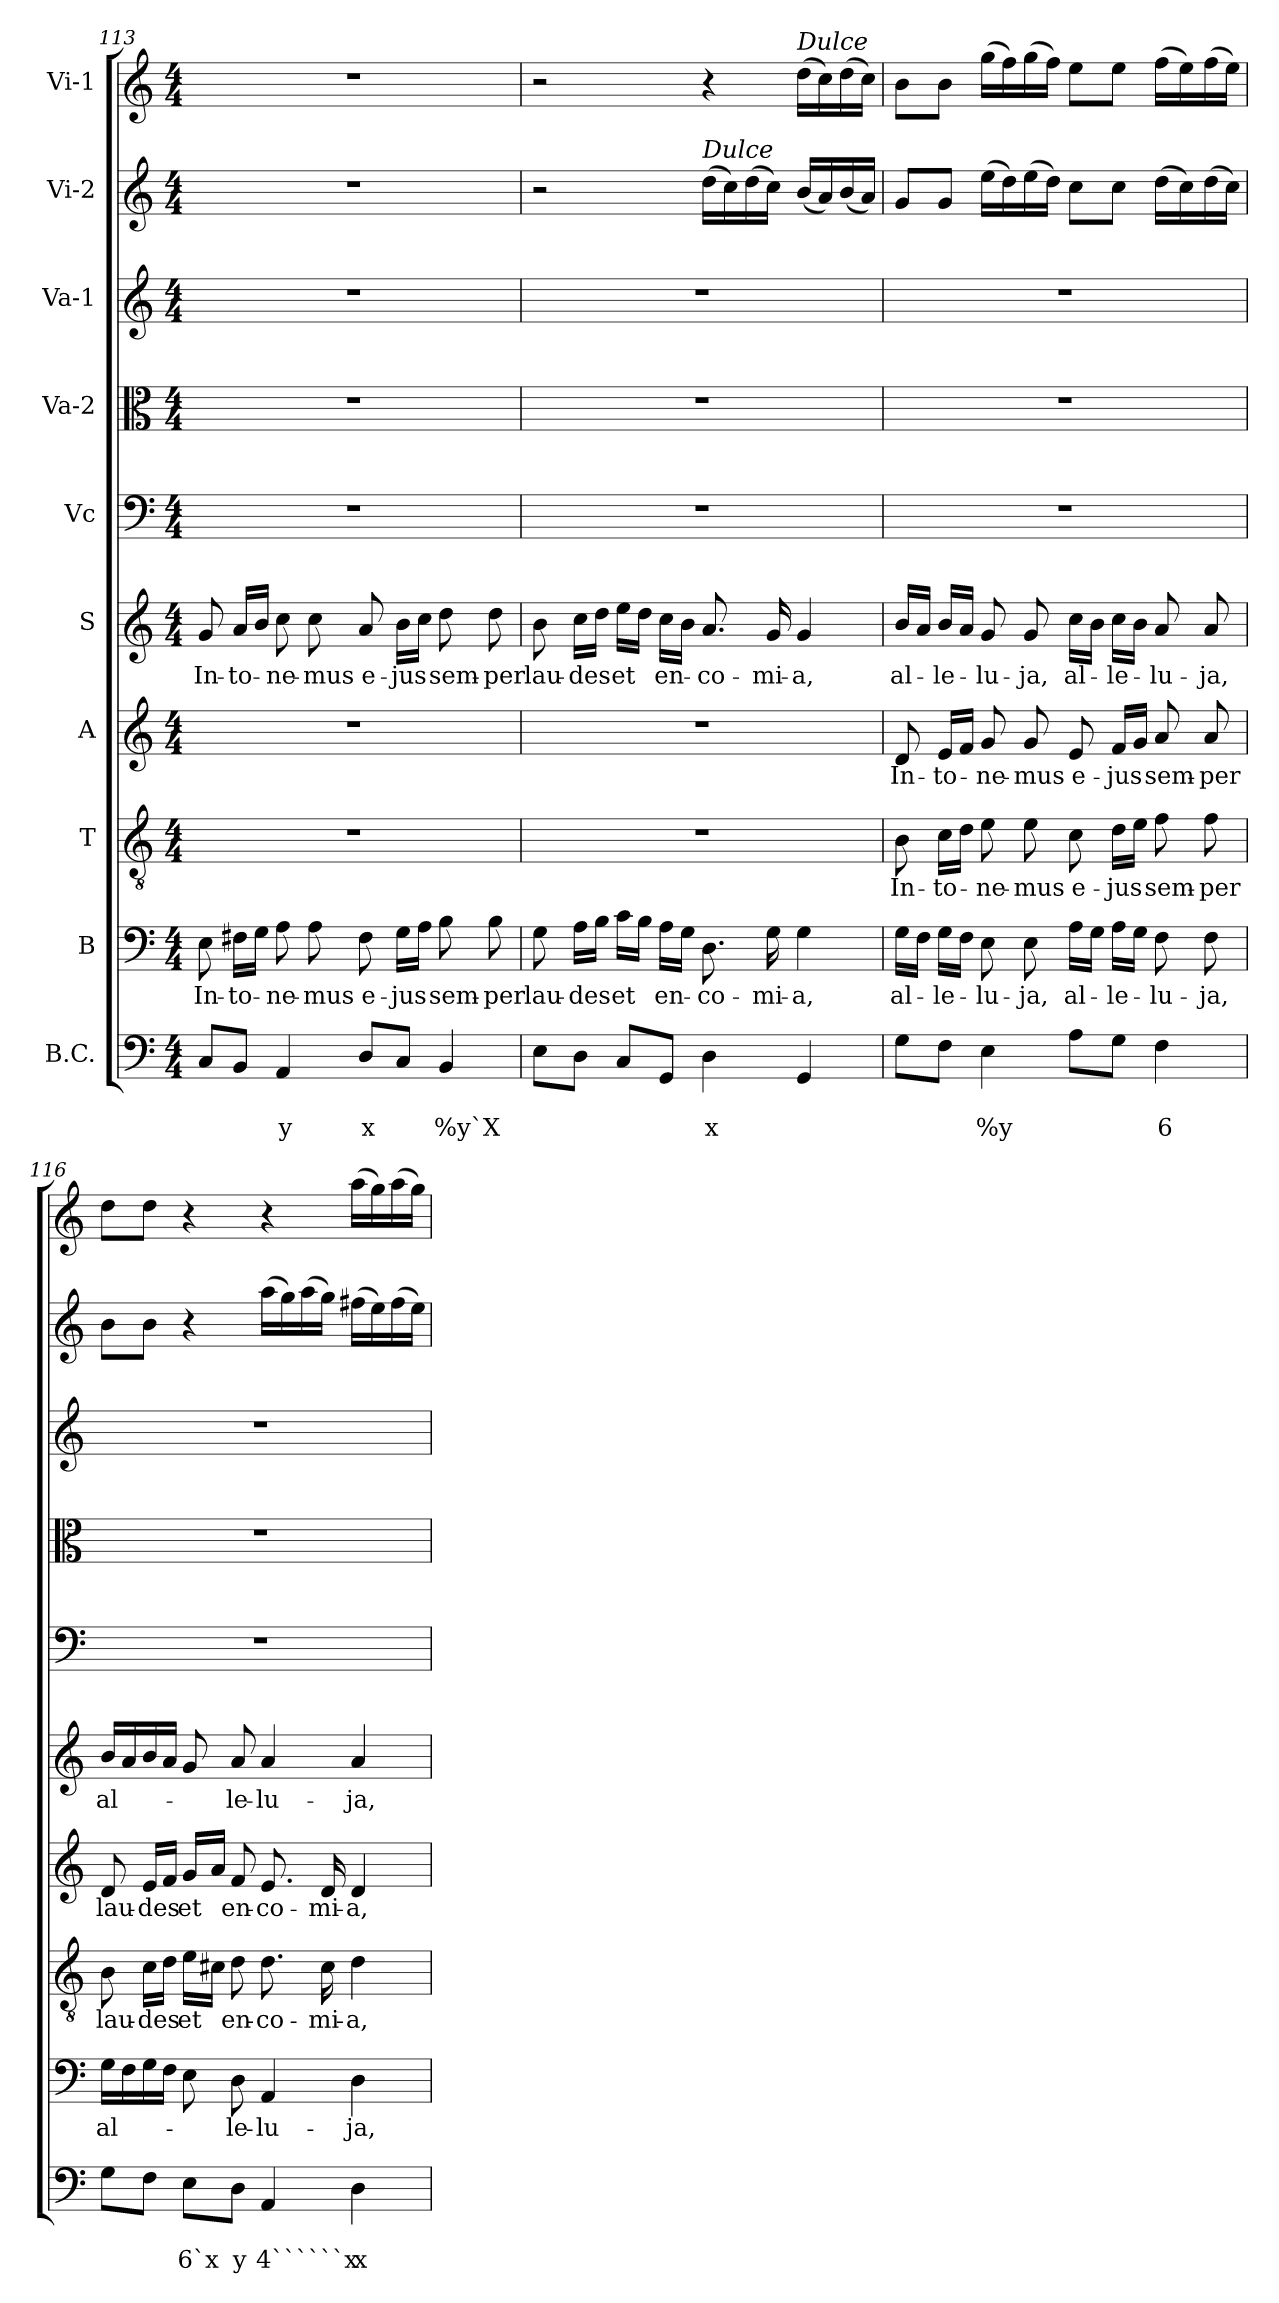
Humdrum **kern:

**kern	**text	**text	**kern	**text	**kern	**text	**kern	**text	**kern	**text	**kern	**kern	**kern	**kern	**kern
*part10	*part10	*part10	*part9	*part9	*part8	*part8	*part7	*part7	*part6	*part6	*part5	*part4	*part3	*part2	*part1
*staff10	*staff10	*staff10	*staff9	*staff9	*staff8	*staff8	*staff7	*staff7	*staff6	*staff6	*staff5	*staff4	*staff3	*staff2	*staff1
*I"B.C.	*	*	*I"B	*	*I"T	*	*I"A	*	*I"S	*	*I"Vc	*I"Va-2	*I"Va-1	*I"Vi-2	*I"Vi-1
*clefF4	*	*	*clefF4	*	*clefGv2	*	*clefG2	*	*clefG2	*	*clefF4	*clefC3	*clefG2	*clefG2	*clefG2
*k[]	*	*	*k[]	*	*k[]	*	*k[]	*	*k[]	*	*k[]	*k[]	*k[]	*k[]	*k[]
*C:	*	*	*C:	*	*C:	*	*C:	*	*C:	*	*C:	*C:	*C:	*C:	*C:
*M4/4	*	*	*M4/4	*	*M4/4	*	*M4/4	*	*M4/4	*	*M4/4	*M4/4	*M4/4	*M4/4	*M4/4
=113	=113	=113	=113	=113	=113	=113	=113	=113	=113	=113	=113	=113	=113	=113	=113
!	!	!	!	!LO:LY:b	!	!	!	!	!	!LO:LY:b	!	!	!	!	!
8C/L	.	.	8E\	In-	1r	.	1r	.	8g/	In-	1r	1r	1r	1r	1r
!	!	!	!	!LO:LY:b	!	!	!	!	!	!LO:LY:b	!	!	!	!	!
8BB/J	.	.	16F#X\LL	-to-	.	.	.	.	16a/LL	-to-	.	.	.	.	.
.	.	.	16G\JJ	.	.	.	.	.	16b/JJ	.	.	.	.	.	.
!	!	!LO:LY:b	!	!LO:LY:b	!	!	!	!	!	!LO:LY:b	!	!	!	!	!
4AA/	.	y	8A\	-ne-	.	.	.	.	8cc\	-ne-	.	.	.	.	.
!	!	!	!	!LO:LY:b	!	!	!	!	!	!LO:LY:b	!	!	!	!	!
.	.	.	8A\	-mus	.	.	.	.	8cc\	-mus	.	.	.	.	.
!	!	!LO:LY:b	!	!LO:LY:b	!	!	!	!	!	!LO:LY:b	!	!	!	!	!
8D/L	.	x	8F#\	e-	.	.	.	.	8a/	e-	.	.	.	.	.
!	!	!	!	!LO:LY:b	!	!	!	!	!	!LO:LY:b	!	!	!	!	!
8C/J	.	.	16G\LL	-jus	.	.	.	.	16b\LL	-jus	.	.	.	.	.
.	.	.	16A\JJ	.	.	.	.	.	16cc\JJ	.	.	.	.	.	.
!	!	!LO:LY:b	!	!LO:LY:b	!	!	!	!	!	!LO:LY:b	!	!	!	!	!
4BB/	.	%y`X	8B\	sem-	.	.	.	.	8dd\	sem-	.	.	.	.	.
!	!	!	!	!LO:LY:b	!	!	!	!	!	!LO:LY:b	!	!	!	!	!
.	.	.	8B\	-per	.	.	.	.	8dd\	-per	.	.	.	.	.
=114	=114	=114	=114	=114	=114	=114	=114	=114	=114	=114	=114	=114	=114	=114	=114
!	!	!	!	!LO:LY:b	!	!	!	!	!	!LO:LY:b	!	!	!	!	!
8E\L	.	.	8G\	lau-	1r	.	1r	.	8b\	lau-	1r	1r	1r	2r	2r
!	!	!	!	!LO:LY:b	!	!	!	!	!	!LO:LY:b	!	!	!	!	!
8D\J	.	.	16A\LL	-des	.	.	.	.	16cc\LL	-des	.	.	.	.	.
.	.	.	16B\JJ	.	.	.	.	.	16dd\JJ	.	.	.	.	.	.
!	!	!	!	!LO:LY:b	!	!	!	!	!	!LO:LY:b	!	!	!	!	!
8C/L	.	.	16c\LL	et	.	.	.	.	16ee\LL	et	.	.	.	.	.
.	.	.	16B\JJ	.	.	.	.	.	16dd\JJ	.	.	.	.	.	.
!	!	!	!	!LO:LY:b	!	!	!	!	!	!LO:LY:b	!	!	!	!	!
8GG/J	.	.	16A\LL	en-	.	.	.	.	16cc\LL	en-	.	.	.	.	.
.	.	.	16G\JJ	.	.	.	.	.	16b\JJ	.	.	.	.	.	.
!	!	!	!	!	!	!	!	!	!	!	!	!	!	!LO:TX:a:i:t=Dulce	!
!	!	!LO:LY:b	!	!LO:LY:b	!	!	!	!	!	!LO:LY:b	!	!	!	!	!
4D\	.	x	8.D\	-co-	.	.	.	.	8.a/	-co-	.	.	.	(>16dd\LL	4r
.	.	.	.	.	.	.	.	.	.	.	.	.	.	16cc\)	.
.	.	.	.	.	.	.	.	.	.	.	.	.	.	(>16dd\	.
!	!	!	!	!LO:LY:b	!	!	!	!	!	!LO:LY:b	!	!	!	!	!
.	.	.	16G\	-mi-	.	.	.	.	16g/	-mi-	.	.	.	16cc\JJ)	.
!	!	!	!	!	!	!	!	!	!	!	!	!	!	!	!LO:TX:a:i:t=Dulce
!	!	!	!	!LO:LY:b	!	!	!	!	!	!LO:LY:b	!	!	!	!	!
4GG/	.	.	4G\	-a,	.	.	.	.	4g/	-a,	.	.	.	(<16b/LL	(>16dd\LL
.	.	.	.	.	.	.	.	.	.	.	.	.	.	16a/)	16cc\)
.	.	.	.	.	.	.	.	.	.	.	.	.	.	(<16b/	(>16dd\
.	.	.	.	.	.	.	.	.	.	.	.	.	.	16a/JJ)	16cc\JJ)
!!LO:PB:g=z
=115	=115	=115	=115	=115	=115	=115	=115	=115	=115	=115	=115	=115	=115	=115	=115
!	!	!	!	!LO:LY:b	!	!LO:LY:b	!	!LO:LY:b	!	!LO:LY:b	!	!	!	!	!
8G\L	.	.	16G\LL	al-	8B\	In-	8d/	In-	16b/LL	al-	1r	1r	1r	8g/L	8b\L
.	.	.	16F\JJ	.	.	.	.	.	16a/JJ	.	.	.	.	.	.
!	!	!	!	!LO:LY:b	!	!LO:LY:b	!	!LO:LY:b	!	!LO:LY:b	!	!	!	!	!
8F\J	.	.	16G\LL	-le-	16c\LL	-to-	16e/LL	-to-	16b/LL	-le-	.	.	.	8g/J	8b\J
.	.	.	16F\JJ	.	16d\JJ	.	16f/JJ	.	16a/JJ	.	.	.	.	.	.
!	!	!LO:LY:b	!	!LO:LY:b	!	!LO:LY:b	!	!LO:LY:b	!	!LO:LY:b	!	!	!	!	!
4E\	.	%y	8E\	-lu-	8e\	-ne-	8g/	-ne-	8g/	-lu-	.	.	.	(>16ee\LL	(>16gg\LL
.	.	.	.	.	.	.	.	.	.	.	.	.	.	16dd\)	16ff\)
!	!	!	!	!LO:LY:b	!	!LO:LY:b	!	!LO:LY:b	!	!LO:LY:b	!	!	!	!	!
.	.	.	8E\	-ja,	8e\	-mus	8g/	-mus	8g/	-ja,	.	.	.	(>16ee\	(>16gg\
.	.	.	.	.	.	.	.	.	.	.	.	.	.	16dd\JJ)	16ff\JJ)
!	!	!	!	!LO:LY:b	!	!LO:LY:b	!	!LO:LY:b	!	!LO:LY:b	!	!	!	!	!
8A\L	.	.	16A\LL	al-	8c\	e-	8e/	e-	16cc\LL	al-	.	.	.	8cc\L	8ee\L
.	.	.	16G\JJ	.	.	.	.	.	16b\JJ	.	.	.	.	.	.
!	!	!	!	!LO:LY:b	!	!LO:LY:b	!	!LO:LY:b	!	!LO:LY:b	!	!	!	!	!
8G\J	.	.	16A\LL	-le-	16d\LL	-jus	16f/LL	-jus	16cc\LL	-le-	.	.	.	8cc\J	8ee\J
.	.	.	16G\JJ	.	16e\JJ	.	16g/JJ	.	16b\JJ	.	.	.	.	.	.
!	!	!LO:LY:b	!	!LO:LY:b	!	!LO:LY:b	!	!LO:LY:b	!	!LO:LY:b	!	!	!	!	!
4F\	.	6	8F\	-lu-	8f\	sem-	8a/	sem-	8a/	-lu-	.	.	.	(>16dd\LL	(>16ff\LL
.	.	.	.	.	.	.	.	.	.	.	.	.	.	16cc\)	16ee\)
!	!	!	!	!LO:LY:b	!	!LO:LY:b	!	!LO:LY:b	!	!LO:LY:b	!	!	!	!	!
.	.	.	8F\	-ja,	8f\	-per	8a/	-per	8a/	-ja,	.	.	.	(>16dd\	(>16ff\
.	.	.	.	.	.	.	.	.	.	.	.	.	.	16cc\JJ)	16ee\JJ)
=116	=116	=116	=116	=116	=116	=116	=116	=116	=116	=116	=116	=116	=116	=116	=116
!	!	!	!	!LO:LY:b	!	!LO:LY:b	!	!LO:LY:b	!	!LO:LY:b	!	!	!	!	!
8G\L	.	.	16G\LL	al-	8B\	lau-	8d/	lau-	16b/LL	al-	1r	1r	1r	8b\L	8dd\L
.	.	.	16F\	.	.	.	.	.	16a/	.	.	.	.	.	.
!	!	!	!	!	!	!LO:LY:b	!	!LO:LY:b	!	!	!	!	!	!	!
8F\J	.	.	16G\	.	16c\LL	-des	16e/LL	-des	16b/	.	.	.	.	8b\J	8dd\J
.	.	.	16F\JJ	.	16d\JJ	.	16f/JJ	.	16a/JJ	.	.	.	.	.	.
!	!	!LO:LY:b	!	!	!	!LO:LY:b	!	!LO:LY:b	!	!	!	!	!	!	!
8E\L	.	6`x	8E\	.	16e\LL	et	16g/LL	et	8g/	.	.	.	.	4r	4r
.	.	.	.	.	16c#X\JJ	.	16a/JJ	.	.	.	.	.	.	.	.
!	!	!LO:LY:b	!	!LO:LY:b	!	!LO:LY:b	!	!LO:LY:b	!	!LO:LY:b	!	!	!	!	!
8D\J	.	y	8D\	-le-	8d\	en-	8f/	en-	8a/	-le-	.	.	.	.	.
!	!	!LO:LY:b	!	!LO:LY:b	!	!LO:LY:b	!	!LO:LY:b	!	!LO:LY:b	!	!	!	!	!
4AA/	.	4``````x	4AA/	-lu-	8.d\	-co-	8.e/	-co-	4a/	-lu-	.	.	.	(>16aa\LL	4r
.	.	.	.	.	.	.	.	.	.	.	.	.	.	16gg\)	.
.	.	.	.	.	.	.	.	.	.	.	.	.	.	(>16aa\	.
!	!	!	!	!	!	!LO:LY:b	!	!LO:LY:b	!	!	!	!	!	!	!
.	.	.	.	.	16c#\	-mi-	16d/	-mi-	.	.	.	.	.	16gg\JJ)	.
!	!	!LO:LY:b	!	!LO:LY:b	!	!LO:LY:b	!	!LO:LY:b	!	!LO:LY:b	!	!	!	!	!
4D\	.	x	4D\	-ja,	4d\	-a,	4d/	-a,	4a/	-ja,	.	.	.	(>16ff#X\LL	(>16aa\LL
.	.	.	.	.	.	.	.	.	.	.	.	.	.	16ee\)	16gg\)
.	.	.	.	.	.	.	.	.	.	.	.	.	.	(>16ff#\	(>16aa\
.	.	.	.	.	.	.	.	.	.	.	.	.	.	16ee\JJ)	16gg\JJ)
=	=	=	=	=	=	=	=	=	=	=	=	=	=	=	=
*-	*-	*-	*-	*-	*-	*-	*-	*-	*-	*-	*-	*-	*-	*-	*-
